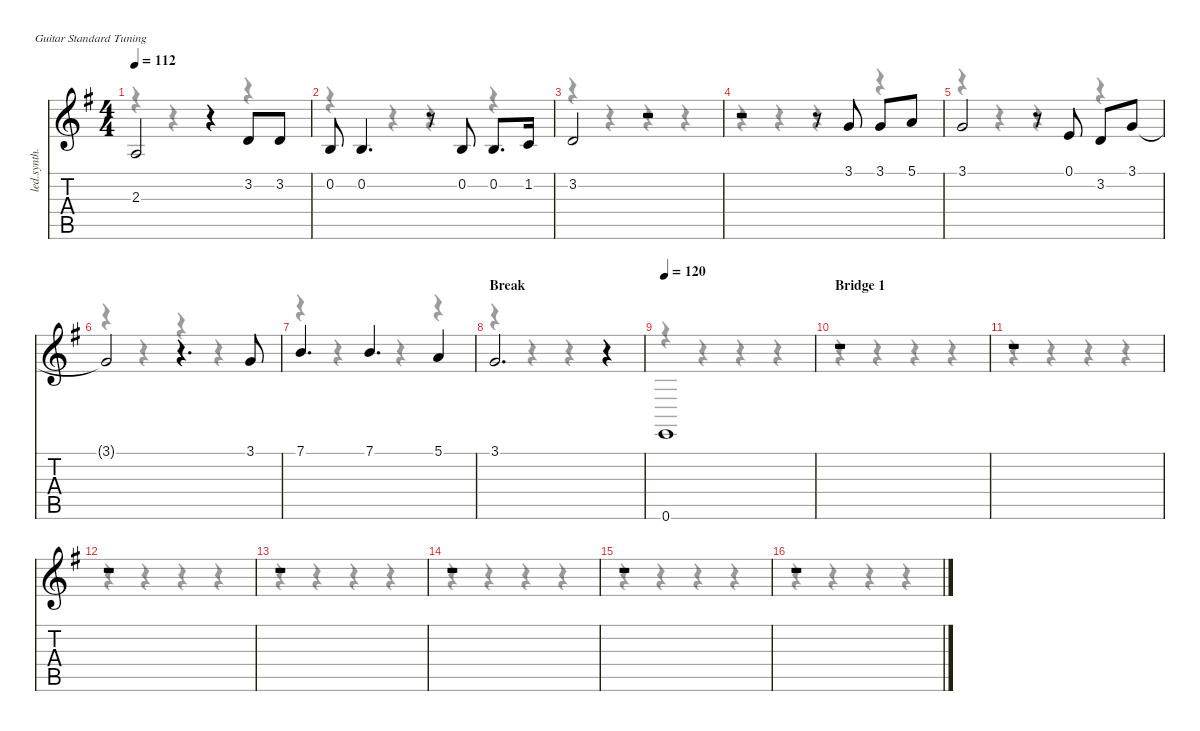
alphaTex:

\defaultSystemsLayout 4
\hideDynamics
\bracketExtendMode nobrackets
\track ("Vocal 2nd" "led.synth.") {instrument lead6voice}
\staff {score tabs}
\tuning (E4 B3 G3 D3 A2 E2)
\voice
\ts (4 4)
\tempo 112
\clef g2
\ks g
2.3{acc forcenatural}.2{dy f} r.4 3.2{acc forcenatural}.8 3.2{acc forcenatural}.8 |
0.2{acc forcenatural}.8 0.2{acc forcenatural}.4{d} r.8 0.2{acc forcenatural}.8 0.2{acc forcenatural}.8{d} 1.2{acc forcenatural}.16 |
3.2{acc forcenatural}.2 r.2 |
r.2 r.8 3.1{acc forcenatural}.8 3.1{acc forcenatural}.8 5.1{acc forcenatural}.8 |
3.1{acc forcenatural}.2 r.8 0.1{acc forcenatural}.8 3.2{acc forcenatural}.8 3.1{acc forcenatural}.8 |
3.1{t acc forcenatural}.2 r.4{d} 3.1{acc forcenatural}.8 |
7.1{acc forcenatural}.4{d} 7.1{acc forcenatural}.4{d} 5.1{acc forcenatural}.4 |
\section ("" "Break")
3.1{acc forcenatural}.2{d} r.4 |
\tempo 120
0.6{acc forcenatural}.1 |
\section ("" "Bridge 1")
r.1 |
r.1 |
r.1 |
r.1 |
r.1 |
r.1 |
r.1
\voice
\clef g2
\ottava regular
\simile none
\ks g
r.4{dy mf} r.4 r.4 r.4 |
r.4 r.4 r.4 r.4 |
r.4 r.4 r.4 r.4 |
r.4 r.4 r.4 r.4 |
r.4 r.4 r.4 r.4 |
r.4 r.4 r.4 r.4 |
r.4 r.4 r.4 r.4 |
r.4 r.4 r.4 r.4 |
r.4 r.4 r.4 r.4 |
r.4 r.4 r.4 r.4 |
r.4 r.4 r.4 r.4 |
r.4 r.4 r.4 r.4 |
r.4 r.4 r.4 r.4 |
r.4 r.4 r.4 r.4 |
r.4 r.4 r.4 r.4 |
r.4 r.4 r.4 r.4
